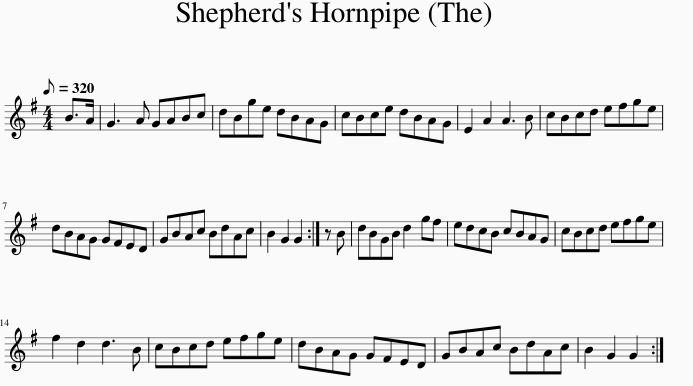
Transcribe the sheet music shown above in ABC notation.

X:1
L:1/8
Q:1/8=320
M:4/4
I:linebreak $
K:G
V:1 treble
V:1
 B>A | G3 A GABc | dBge dBAG | cBce dBAG | E2 A2 A3 B | %5
 cBcd efge |$ dBAG GFED | GBAc BdAc | B2 G2 G2 :| z B | %10
 dBGB d2 gf | edcB cBAG | cBcd efge |$ f2 d2 d3 B | cBcd efge | %15
 dBAG GFED | GBAc BdAc | B2 G2 G2 :| %18
